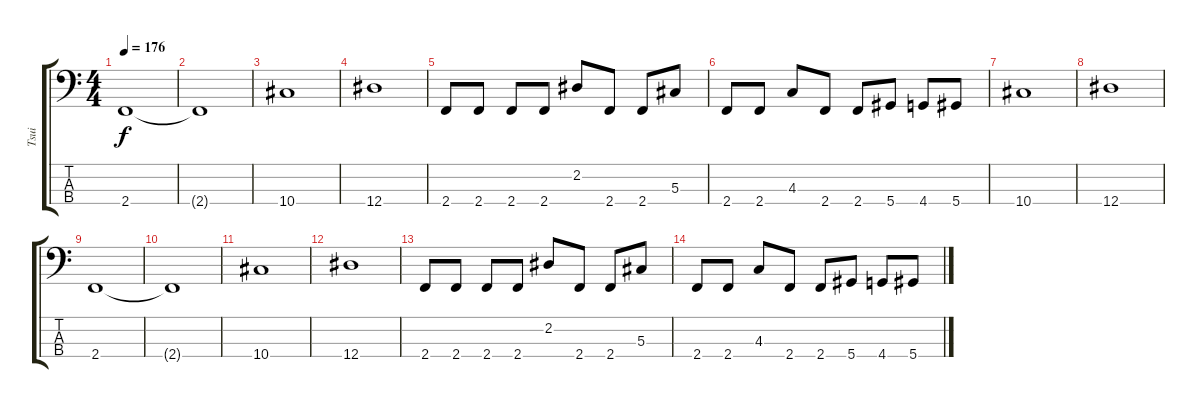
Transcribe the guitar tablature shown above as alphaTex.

\track ("Tsui" "Tsui") {instrument electricbassfinger}
\staff {score tabs}
\tuning (Gb2 Db2 Ab1 Eb1) {hide}
\ts (4 4)
\tempo 176
\clef f4
\ks c
2.4.1{dy f} |
2.4{t}.1 |
10.4.1 |
12.4.1 |
2.4.8 2.4.8 2.4.8 2.4.8 2.2.8 2.4.8 2.4.8 5.3.8 |
2.4.8 2.4.8 4.3.8 2.4.8 2.4.8 5.4.8 4.4.8 5.4.8 |
10.4.1 |
12.4.1 |
2.4.1 |
2.4{t}.1 |
10.4.1 |
12.4.1 |
2.4.8 2.4.8 2.4.8 2.4.8 2.2.8 2.4.8 2.4.8 5.3.8 |
2.4.8 2.4.8 4.3.8 2.4.8 2.4.8 5.4.8 4.4.8 5.4.8
